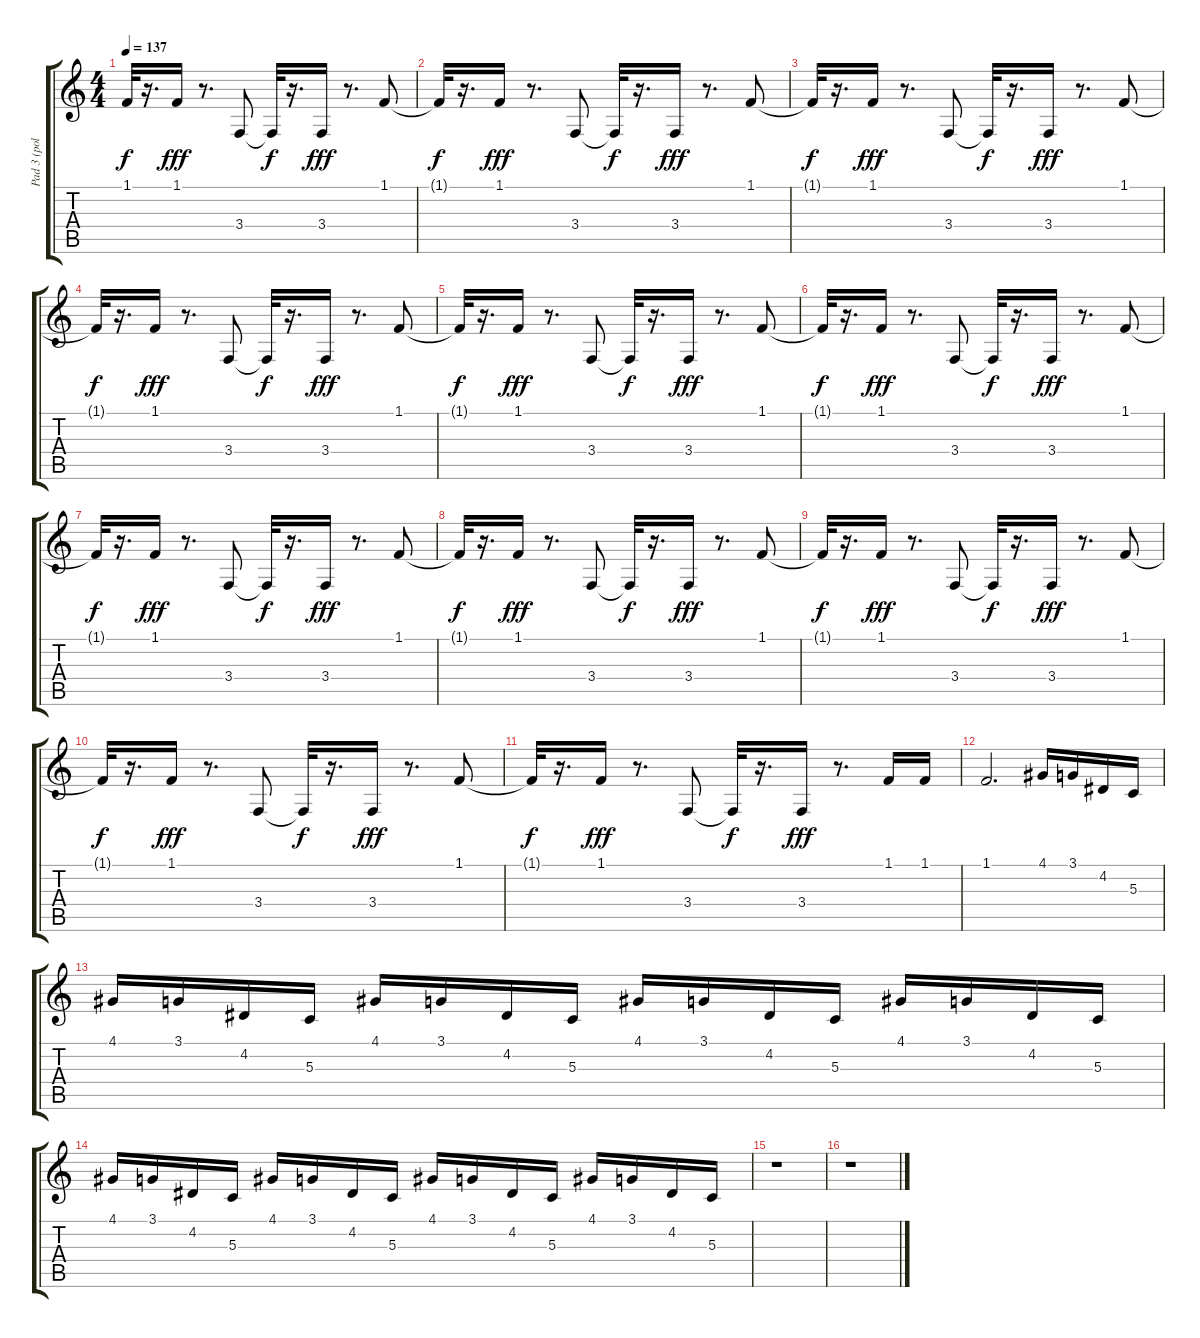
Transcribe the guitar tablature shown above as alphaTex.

\track ("Pad 3 (polysynth)" "Pad 3 (pol") {instrument pad3polysynth}
\staff {score tabs}
\tuning (E4 B3 G3 D3 A2 E2) {hide}
\ts (4 4)
\tempo 137
\clef g2
\ks c
1.1{t}.32{dy f} r.16{d} 1.1.16{dy fff} r.8{d} 3.4.8 3.4{t}.32{dy f} r.16{d} 3.4.16{dy fff} r.8{d} 1.1.8 |
1.1{t}.32{dy f} r.16{d} 1.1.16{dy fff} r.8{d} 3.4.8 3.4{t}.32{dy f} r.16{d} 3.4.16{dy fff} r.8{d} 1.1.8 |
1.1{t}.32{dy f} r.16{d} 1.1.16{dy fff} r.8{d} 3.4.8 3.4{t}.32{dy f} r.16{d} 3.4.16{dy fff} r.8{d} 1.1.8 |
1.1{t}.32{dy f} r.16{d} 1.1.16{dy fff volume 10} r.8{d} 3.4.8{volume 10} 3.4{t}.32{dy f} r.16{d} 3.4.16{dy fff volume 11} r.8{d} 1.1.8{volume 11} |
1.1{t}.32{dy f} r.16{d} 1.1.16{dy fff volume 11} r.8{d} 3.4.8 3.4{t}.32{dy f} r.16{d} 3.4.16{dy fff} r.8{d} 1.1.8 |
1.1{t}.32{dy f} r.16{d} 1.1.16{dy fff} r.8{d} 3.4.8 3.4{t}.32{dy f} r.16{d} 3.4.16{dy fff} r.8{d} 1.1.8 |
1.1{t}.32{dy f} r.16{d} 1.1.16{dy fff} r.8{d} 3.4.8 3.4{t}.32{dy f} r.16{d} 3.4.16{dy fff} r.8{d} 1.1.8 |
1.1{t}.32{dy f} r.16{d} 1.1.16{dy fff} r.8{d} 3.4.8 3.4{t}.32{dy f} r.16{d} 3.4.16{dy fff} r.8{d} 1.1.8 |
1.1{t}.32{dy f} r.16{d} 1.1.16{dy fff} r.8{d} 3.4.8 3.4{t}.32{dy f} r.16{d} 3.4.16{dy fff} r.8{d} 1.1.8 |
1.1{t}.32{dy f} r.16{d} 1.1.16{dy fff} r.8{d} 3.4.8 3.4{t}.32{dy f} r.16{d} 3.4.16{dy fff} r.8{d} 1.1.8 |
1.1{t}.32{dy f} r.16{d} 1.1.16{dy fff} r.8{d} 3.4.8 3.4{t}.32{dy f} r.16{d} 3.4.16{dy fff} r.8{d} 1.1.16{volume 15} 1.1.16{volume 15} |
1.1.2{d volume 14} 4.1.16{volume 10} 3.1.16{volume 10} 4.2.16{volume 9} 5.3.16{volume 9} |
4.1.16{volume 8} 3.1.16{volume 8} 4.2.16{volume 8} 5.3.16{volume 8} 4.1.16{volume 8} 3.1.16{volume 7} 4.2.16{volume 7} 5.3.16{volume 7} 4.1.16{volume 6} 3.1.16{volume 6} 4.2.16{volume 6} 5.3.16{volume 6} 4.1.16{volume 5} 3.1.16{volume 5} 4.2.16{volume 5} 5.3.16{volume 5} |
4.1.16{volume 4} 3.1.16{volume 4} 4.2.16{volume 4} 5.3.16{volume 4} 4.1.16{volume 3} 3.1.16{volume 3} 4.2.16{volume 3} 5.3.16{volume 2} 4.1.16{volume 2} 3.1.16{volume 2} 4.2.16{volume 2} 5.3.16{volume 2} 4.1.16{volume 1} 3.1.16{volume 1} 4.2.16{volume 1} 5.3.16{volume 0} |
r.1 |
r.1
